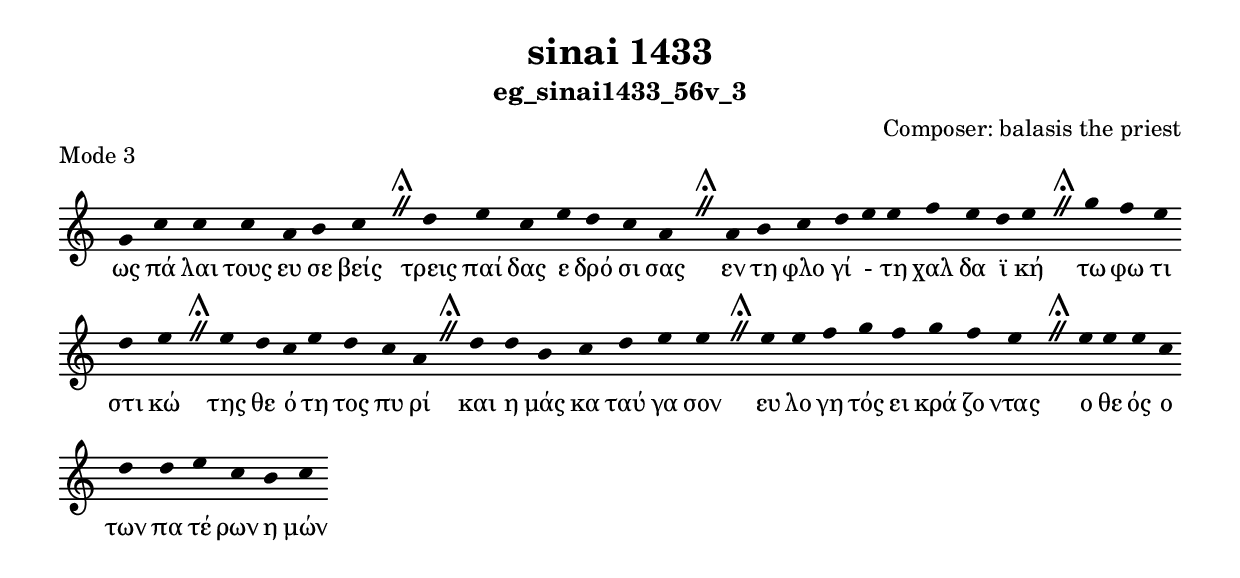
\include "gregorian.ly"

	\header {
 	  title = "sinai 1433"
	  subtitle = "eg_sinai1433_56v_3"
	  composer = "Composer: balasis the priest"
	  piece = "Mode 3"
	}

	chant = {
	  g'4 c''4 c''4 c''4 a'4 b'4 c''4 \divisioMaior
 d''4 e''4 c''4 e''4 d''4 c''4 a'4 \divisioMaior
 a'4 b'4 c''4 d''4 e''4 e''4 f''4 e''4 d''4 e''4 \divisioMaior
 g''4 f''4 e''4 d''4 e''4 \divisioMaior
 e''4 d''4 c''4 e''4 d''4 c''4 a'4 \divisioMaior
 d''4 d''4 b'4 c''4 d''4 e''4 e''4 \divisioMaior
 e''4 e''4 f''4 g''4 f''4 g''4 f''4 e''4 \divisioMaior
 e''4 e''4 e''4 c''4 d''4 d''4 e''4 c''4 b'4 c''4\finalis
	}

	verba = \lyricmode {ως πά λαι τους ευ σε βείς 
τρεις παί δας ε δρό σι σας 
εν τη φλο γί - τη χαλ δα ϊ κή 
τω φω τι στι κώ 
της θε ό τη τος πυ ρί 
και η μάς κα ταύ γα σον 
ευ λο γη τός ει κρά ζο ντας 
ο θε ός ο των πα τέ ρων η μών 
	}


	\score {
	  \new Staff <<
	  \new Voice = "melody" \chant
	  \new Lyrics = "one" \lyricsto melody \verba
	  >>
	  \layout {
	    \context {
	      \Staff
	      \remove "Time_signature_engraver"
	      \remove "Bar_engraver"
	    }
	    \context {
	      \Voice
	      \remove "Stem_engraver"
	    }
	  }
	}